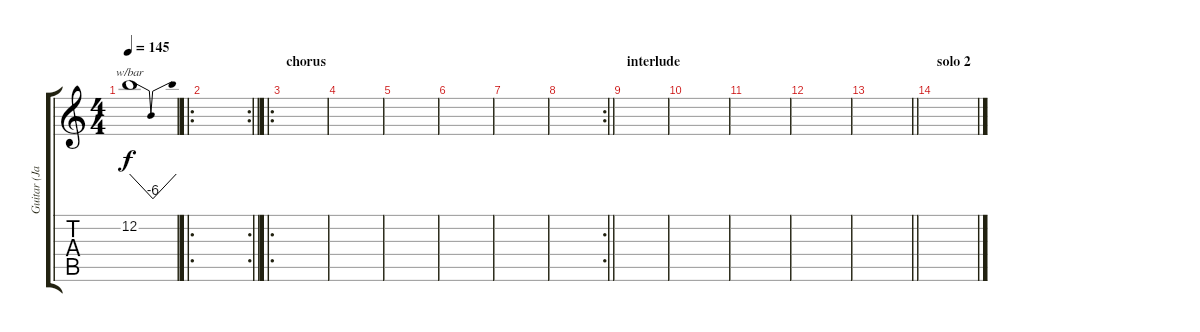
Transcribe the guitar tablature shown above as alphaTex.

\track ("Guitar (Jay)" "Guitar (Ja") {instrument overdrivenguitar}
\staff {score tabs}
\tuning (E4 B3 G3 D3 A2 E2) {hide}
\ts (4 4)
\tempo 145
\clef g2
\ks c
12.2.1{tbe (dip default 0 0 30 -24 60 0) dy f volume 2} |
\ro
\rc 2
\barLineRight lightlight
|
\ro
\section ("" "chorus")
|
|
|
|
|
\rc 2
\barLineRight lightlight
|
\section ("" "interlude")
|
|
|
|
\barLineRight lightlight
|
\section ("" "solo 2")
